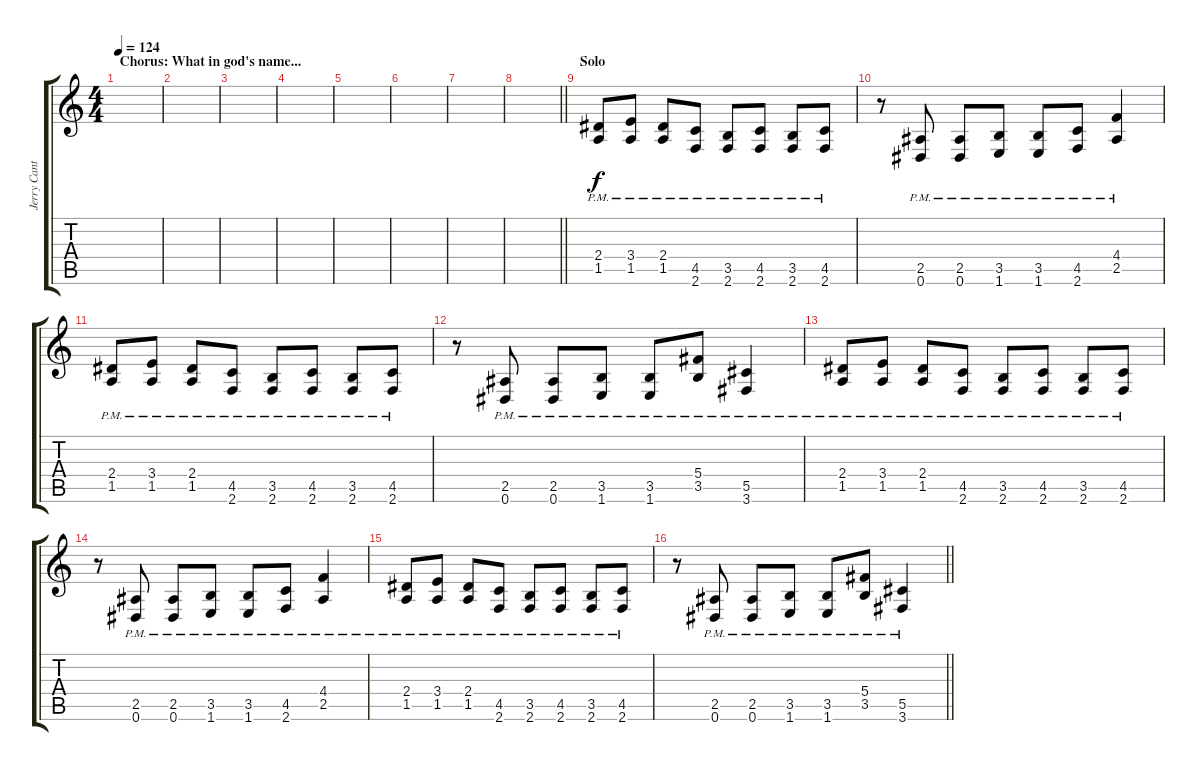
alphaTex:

\track ("Jerry Cantrell" "Jerry Cant") {instrument overdrivenguitar}
\staff {score tabs}
\tuning (Eb4 Bb3 Gb3 Db3 Ab2 Eb2) {hide}
\ts (4 4)
\section ("" "Chorus: What in god's name...")
\tempo 124
\clef g2
\ks c
|
|
|
|
|
|
|
\barLineRight lightlight
|
\section ("" "Solo")
(2.4{pm} 1.5{pm}).8 (3.4{pm} 1.5{pm}).8 (2.4{pm} 1.5{pm}).8 (4.5{pm} 2.6{pm}).8 (3.5{pm} 2.6{pm}).8 (4.5{pm} 2.6{pm}).8 (3.5{pm} 2.6{pm}).8 (4.5{pm} 2.6{pm}).8 |
r.8 (2.5{pm} 0.6{pm}).8 (2.5{pm} 0.6{pm}).8 (3.5{pm} 1.6{pm}).8 (3.5{pm} 1.6{pm}).8 (4.5{pm} 2.6{pm}).8 (4.4{pm} 2.5{pm}).4 |
(2.4{pm} 1.5{pm}).8 (3.4{pm} 1.5{pm}).8 (2.4{pm} 1.5{pm}).8 (4.5{pm} 2.6{pm}).8 (3.5{pm} 2.6{pm}).8 (4.5{pm} 2.6{pm}).8 (3.5{pm} 2.6{pm}).8 (4.5{pm} 2.6{pm}).8 |
r.8 (2.5{pm} 0.6{pm}).8 (2.5{pm} 0.6{pm}).8 (3.5{pm} 1.6{pm}).8 (3.5{pm} 1.6{pm}).8 (5.4{pm} 3.5{pm}).8 (5.5{pm} 3.6{pm}).4 |
(2.4{pm} 1.5{pm}).8 (3.4{pm} 1.5{pm}).8 (2.4{pm} 1.5{pm}).8 (4.5{pm} 2.6{pm}).8 (3.5{pm} 2.6{pm}).8 (4.5{pm} 2.6{pm}).8 (3.5{pm} 2.6{pm}).8 (4.5{pm} 2.6{pm}).8 |
r.8 (2.5{pm} 0.6{pm}).8 (2.5{pm} 0.6{pm}).8 (3.5{pm} 1.6{pm}).8 (3.5{pm} 1.6{pm}).8 (4.5{pm} 2.6{pm}).8 (4.4{pm} 2.5{pm}).4 |
(2.4{pm} 1.5{pm}).8 (3.4{pm} 1.5{pm}).8 (2.4{pm} 1.5{pm}).8 (4.5{pm} 2.6{pm}).8 (3.5{pm} 2.6{pm}).8 (4.5{pm} 2.6{pm}).8 (3.5{pm} 2.6{pm}).8 (4.5{pm} 2.6{pm}).8 |
\barLineRight lightlight
r.8 (2.5{pm} 0.6{pm}).8 (2.5{pm} 0.6{pm}).8 (3.5{pm} 1.6{pm}).8 (3.5{pm} 1.6{pm}).8 (5.4{pm} 3.5{pm}).8 (5.5{pm} 3.6{pm}).4
